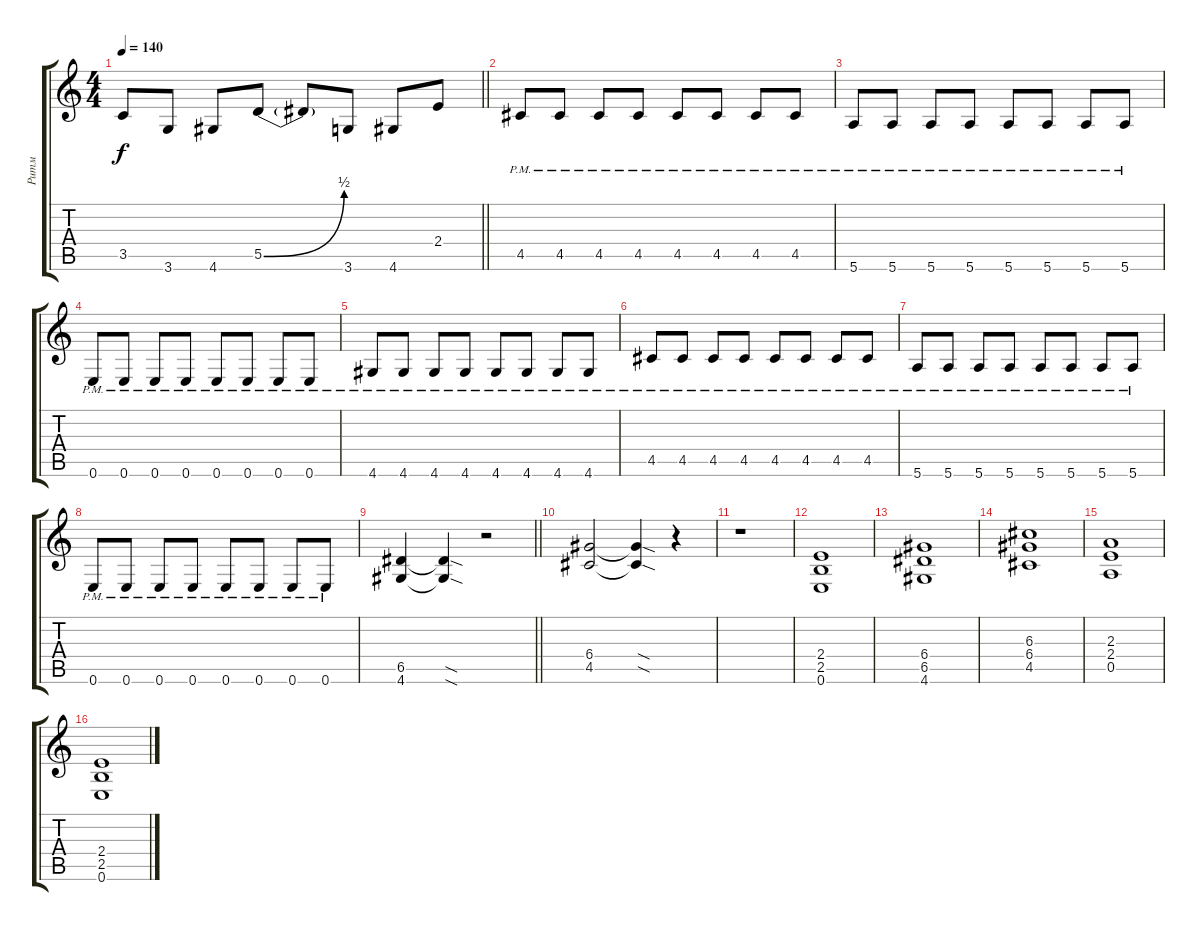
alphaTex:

\track ("Ритм" "Ритм") {instrument distortionguitar}
\staff {score tabs}
\tuning (E4 B3 G3 D3 A2 E2) {hide}
\ts (4 4)
\tempo 140
\clef g2
\barLineRight lightlight
\ks c
3.5{t}.8{dy f} 3.6.8 4.6.8 5.5{be (bend 0 0 60 2)}.8 5.5{t}.8 3.6.8 4.6.8 2.4.8 |
4.5{pm}.8 4.5{pm}.8 4.5{pm}.8 4.5{pm}.8 4.5{pm}.8 4.5{pm}.8 4.5{pm}.8 4.5{pm}.8 |
5.6{pm}.8 5.6{pm}.8 5.6{pm}.8 5.6{pm}.8 5.6{pm}.8 5.6{pm}.8 5.6{pm}.8 5.6{pm}.8 |
0.6{pm}.8 0.6{pm}.8 0.6{pm}.8 0.6{pm}.8 0.6{pm}.8 0.6{pm}.8 0.6{pm}.8 0.6{pm}.8 |
4.6{pm}.8 4.6{pm}.8 4.6{pm}.8 4.6{pm}.8 4.6{pm}.8 4.6{pm}.8 4.6{pm}.8 4.6{pm}.8 |
4.5{pm}.8 4.5{pm}.8 4.5{pm}.8 4.5{pm}.8 4.5{pm}.8 4.5{pm}.8 4.5{pm}.8 4.5{pm}.8 |
5.6{pm}.8 5.6{pm}.8 5.6{pm}.8 5.6{pm}.8 5.6{pm}.8 5.6{pm}.8 5.6{pm}.8 5.6{pm}.8 |
0.6{pm}.8 0.6{pm}.8 0.6{pm}.8 0.6{pm}.8 0.6{pm}.8 0.6{pm}.8 0.6{pm}.8 0.6{pm}.8 |
\barLineRight lightlight
(6.5 4.6).4 (6.5{sod t} 4.6{sod t}).4 r.2 |
(6.4 4.5).2 (6.4{sod t} 4.5{sod t}).4 r.4 |
r.1 |
(2.4 2.5 0.6).1 |
(6.4 6.5 4.6).1 |
(6.3 6.4 4.5).1 |
(2.3 2.4 0.5).1 |
(2.4 2.5 0.6).1
